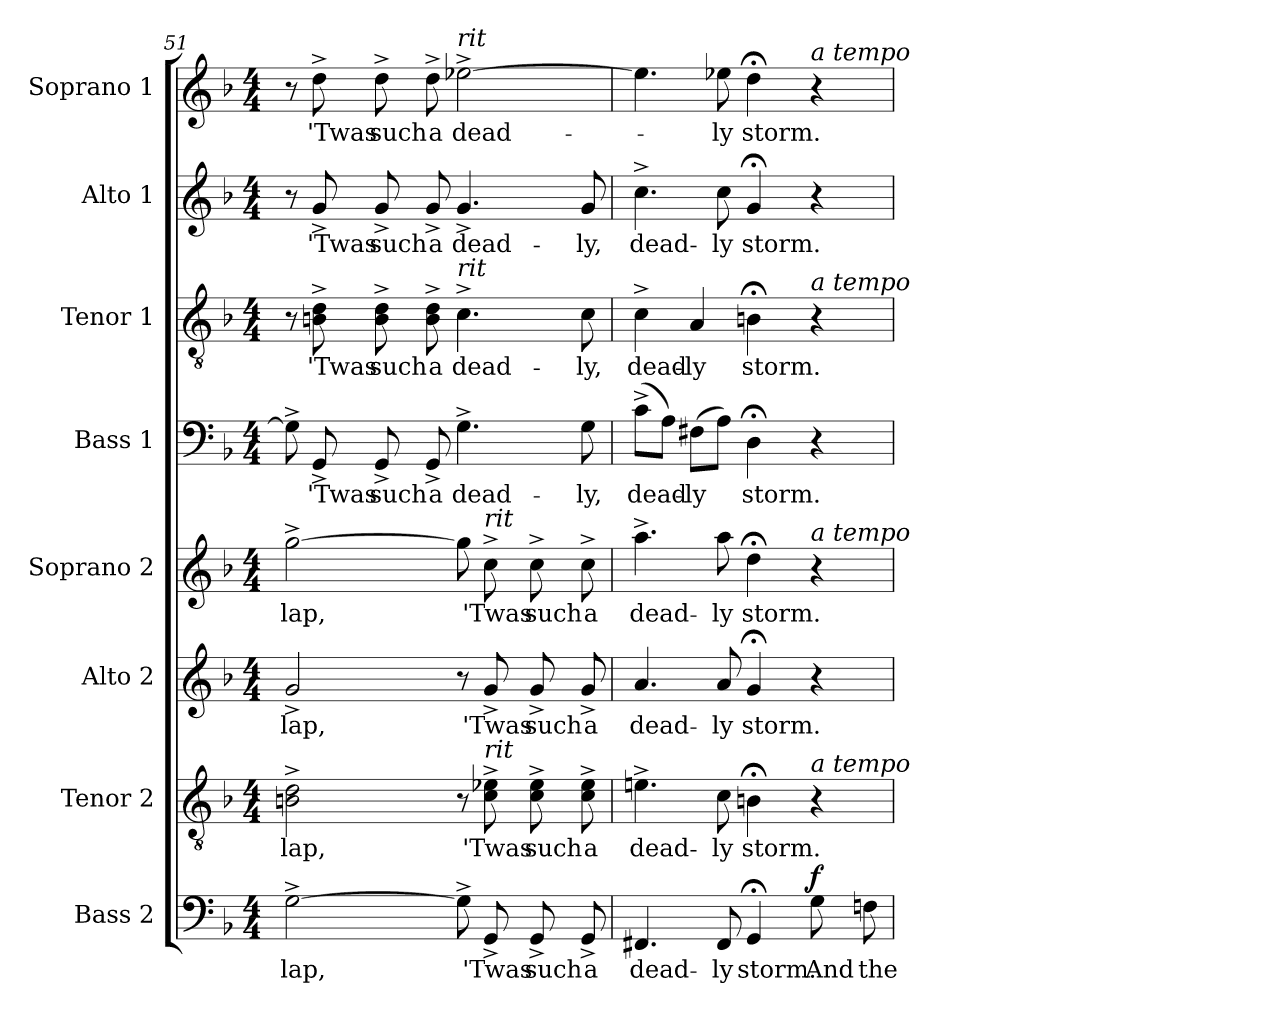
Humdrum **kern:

**kern	**text	**dynam	**kern	**text	**kern	**text	**kern	**text	**kern	**text	**kern	**text	**kern	**text	**kern	**text
*part8	*part8	*part8	*part7	*part7	*part6	*part6	*part5	*part5	*part4	*part4	*part3	*part3	*part2	*part2	*part1	*part1
*staff8	*staff8	*staff8	*staff7	*staff7	*staff6	*staff6	*staff5	*staff5	*staff4	*staff4	*staff3	*staff3	*staff2	*staff2	*staff1	*staff1
*I"Bass 2	*	*	*I"Tenor 2	*	*I"Alto 2	*	*I"Soprano 2	*	*I"Bass 1	*	*I"Tenor 1	*	*I"Alto 1	*	*I"Soprano 1	*
*I'B2.	*	*	*I'T2.	*	*I'A2.	*	*I'S2.	*	*I'B1.	*	*I'T1.	*	*I'A1.	*	*I'S1.	*
*clefF4	*	*	*clefGv2	*	*clefG2	*	*clefG2	*	*clefF4	*	*clefGv2	*	*clefG2	*	*clefG2	*
*	*	*	*ITrd7c12	*	*	*	*	*	*	*	*ITrd7c12	*	*	*	*	*
*k[b-]	*	*	*k[b-]	*	*k[b-]	*	*k[b-]	*	*k[b-]	*	*k[b-]	*	*k[b-]	*	*k[b-]	*
*F:	*	*	*F:	*	*F:	*	*F:	*	*F:	*	*F:	*	*F:	*	*F:	*
*M4/4	*	*	*M4/4	*	*M4/4	*	*M4/4	*	*M4/4	*	*M4/4	*	*M4/4	*	*M4/4	*
=51	=51	=51	=51	=51	=51	=51	=51	=51	=51	=51	=51	=51	=51	=51	=51	=51
!	!LO:LY:b:color=#000000	!	!	!	!	!	!	!	!	!	!	!	!	!	!	!
!	!	!	!	!LO:LY:b:color=#000000	!	!	!	!	!	!	!	!	!	!	!	!
!	!	!	!	!	!	!LO:LY:b:color=#000000	!	!	!	!	!	!	!	!	!	!
!	!	!	!	!	!	!	!	!LO:LY:b:color=#000000	!	!	!	!	!	!	!	!
[2G^i\	lap,	.	2BBni\^ 2Di^	lap,	2g^i/	lap,	[2gg^i\	lap,	8G^i\]	.	8r	.	8r	.	8r	.
!	!	!	!	!	!	!	!	!	!	!LO:LY:b:color=#000000	!	!	!	!	!	!
!	!	!	!	!	!	!	!	!	!	!	!	!LO:LY:b:color=#000000	!	!	!	!
!	!	!	!	!	!	!	!	!	!	!	!	!	!	!LO:LY:b:color=#000000	!	!
!	!	!	!	!	!	!	!	!	!	!	!	!	!	!	!	!LO:LY:b:color=#000000
.	.	.	.	.	.	.	.	.	8GG^i/	'Twas	8BBni\^ 8Di^	'Twas	8g^i/	'Twas	8dd^i\	'Twas
!	!	!	!	!	!	!	!	!	!	!LO:LY:b:color=#000000	!	!	!	!	!	!
!	!	!	!	!	!	!	!	!	!	!	!	!LO:LY:b:color=#000000	!	!	!	!
!	!	!	!	!	!	!	!	!	!	!	!	!	!	!LO:LY:b:color=#000000	!	!
!	!	!	!	!	!	!	!	!	!	!	!	!	!	!	!	!LO:LY:b:color=#000000
.	.	.	.	.	.	.	.	.	8GG^i/	such	8BBi\^ 8Di^	such	8g^i/	such	8dd^i\	such
!	!	!	!	!	!	!	!	!	!	!LO:LY:b:color=#000000	!	!	!	!	!	!
!	!	!	!	!	!	!	!	!	!	!	!	!LO:LY:b:color=#000000	!	!	!	!
!	!	!	!	!	!	!	!	!	!	!	!	!	!	!LO:LY:b:color=#000000	!	!
!	!	!	!	!	!	!	!	!	!	!	!	!	!	!	!	!LO:LY:b:color=#000000
.	.	.	.	.	.	.	.	.	8GG^i/	a	8BBi\^ 8Di^	a	8g^i/	a	8dd^i\	a
!	!	!	!	!	!	!	!	!	!	!LO:LY:b:color=#000000	!	!	!	!	!	!
!	!	!	!	!	!	!	!	!	!	!	!	!LO:LY:b:color=#000000	!	!	!	!
!	!	!	!	!	!	!	!	!	!	!	!	!	!	!LO:LY:b:color=#000000	!	!
!	!	!	!	!	!	!	!	!	!	!	!	!	!	!	!LO:TX:a:i:t=rit	!
!	!	!	!	!	!	!	!	!	!	!	!LO:TX:a:i:t=rit	!	!	!	!	!
!	!	!	!	!	!	!	!	!	!	!	!	!	!	!	!	!LO:LY:b:color=#000000
8G^i\]	.	.	8r	.	8r	.	8ggi\]	.	4.G^i\	dead-	4.C^i\	dead-	4.g^i/	dead-	[2ee-X^i\	dead-
!	!LO:LY:b:color=#000000	!	!	!	!	!	!	!	!	!	!	!	!	!	!	!
!	!	!	!	!LO:LY:b:color=#000000	!	!	!	!	!	!	!	!	!	!	!	!
!	!	!	!	!	!	!LO:LY:b:color=#000000	!	!	!	!	!	!	!	!	!	!
!	!	!	!	!	!	!	!LO:TX:a:i:t=rit	!	!	!	!	!	!	!	!	!
!	!	!	!LO:TX:a:i:t=rit	!	!	!	!	!	!	!	!	!	!	!	!	!
!	!	!	!	!	!	!	!	!LO:LY:b:color=#000000	!	!	!	!	!	!	!	!
8GG^i/	'Twas	.	8Ci\^ 8E-Xi^	'Twas	8g^i/	'Twas	8cc^i\	'Twas	.	.	.	.	.	.	.	.
!	!LO:LY:b:color=#000000	!	!	!	!	!	!	!	!	!	!	!	!	!	!	!
!	!	!	!	!LO:LY:b:color=#000000	!	!	!	!	!	!	!	!	!	!	!	!
!	!	!	!	!	!	!LO:LY:b:color=#000000	!	!	!	!	!	!	!	!	!	!
!	!	!	!	!	!	!	!	!LO:LY:b:color=#000000	!	!	!	!	!	!	!	!
8GG^i/	such	.	8Ci\^ 8E-i^	such	8g^i/	such	8cc^i\	such	.	.	.	.	.	.	.	.
!	!LO:LY:b:color=#000000	!	!	!	!	!	!	!	!	!	!	!	!	!	!	!
!	!	!	!	!LO:LY:b:color=#000000	!	!	!	!	!	!	!	!	!	!	!	!
!	!	!	!	!	!	!LO:LY:b:color=#000000	!	!	!	!	!	!	!	!	!	!
!	!	!	!	!	!	!	!	!LO:LY:b:color=#000000	!	!	!	!	!	!	!	!
!	!	!	!	!	!	!	!	!	!	!LO:LY:b:color=#000000	!	!	!	!	!	!
!	!	!	!	!	!	!	!	!	!	!	!	!LO:LY:b:color=#000000	!	!	!	!
!	!	!	!	!	!	!	!	!	!	!	!	!	!	!LO:LY:b:color=#000000	!	!
8GG^i/	a	.	8Ci\^ 8E-i^	a	8g^i/	a	8cc^i\	a	8Gi\	-ly,	8Ci\	-ly,	8gi/	-ly,	.	.
=52	=52	=52	=52	=52	=52	=52	=52	=52	=52	=52	=52	=52	=52	=52	=52	=52
!	!LO:LY:b:color=#000000	!	!	!	!	!	!	!	!	!	!	!	!	!	!	!
!	!	!	!	!LO:LY:b:color=#000000	!	!	!	!	!	!	!	!	!	!	!	!
!	!	!	!	!	!	!LO:LY:b:color=#000000	!	!	!	!	!	!	!	!	!	!
!	!	!	!	!	!	!	!	!LO:LY:b:color=#000000	!	!	!	!	!	!	!	!
!	!	!	!	!	!	!	!	!	!	!LO:LY:b:color=#000000	!	!	!	!	!	!
!	!	!	!	!	!	!	!	!	!	!	!	!LO:LY:b:color=#000000	!	!	!	!
!	!	!	!	!	!	!	!	!	!	!	!	!	!	!LO:LY:b:color=#000000	!	!
4.FF#Xi/	dead-	.	4.En^i\	dead-	4.ai/	dead-	4.aa^i\	dead-	(8c^i\L	dead-	4C^i\	dead-	4.cc^i\	dead-	4.ee-i\]	.
.	.	.	.	.	.	.	.	.	8Ai\J)	.	.	.	.	.	.	.
!	!	!	!	!	!	!	!	!	!	!LO:LY:b:color=#000000	!	!	!	!	!	!
!	!	!	!	!	!	!	!	!	!	!	!	!LO:LY:b:color=#000000	!	!	!	!
.	.	.	.	.	.	.	.	.	(8F#Xi\L	-ly	4AAi/	-ly	.	.	.	.
!	!LO:LY:b:color=#000000	!	!	!	!	!	!	!	!	!	!	!	!	!	!	!
!	!	!	!	!LO:LY:b:color=#000000	!	!	!	!	!	!	!	!	!	!	!	!
!	!	!	!	!	!	!LO:LY:b:color=#000000	!	!	!	!	!	!	!	!	!	!
!	!	!	!	!	!	!	!	!LO:LY:b:color=#000000	!	!	!	!	!	!	!	!
!	!	!	!	!	!	!	!	!	!	!	!	!	!	!LO:LY:b:color=#000000	!	!
!	!	!	!	!	!	!	!	!	!	!	!	!	!	!	!	!LO:LY:b:color=#000000
8FF#i/	-ly	.	8Ci\	-ly	8ai/	-ly	8aai\	-ly	8Ai\J)	.	.	.	8cci\	-ly	8ee-Xi\	-ly
!	!LO:LY:b:color=#000000	!	!	!	!	!	!	!	!	!	!	!	!	!	!	!
!	!	!	!	!LO:LY:b:color=#000000	!	!	!	!	!	!	!	!	!	!	!	!
!	!	!	!	!	!	!LO:LY:b:color=#000000	!	!	!	!	!	!	!	!	!	!
!	!	!	!	!	!	!	!	!LO:LY:b:color=#000000	!	!	!	!	!	!	!	!
!	!	!	!	!	!	!	!	!	!	!LO:LY:b:color=#000000	!	!	!	!	!	!
!	!	!	!	!	!	!	!	!	!	!	!	!LO:LY:b:color=#000000	!	!	!	!
!	!	!	!	!	!	!	!	!	!	!	!	!	!	!LO:LY:b:color=#000000	!	!
!	!	!	!	!	!	!	!	!	!	!	!	!	!	!	!	!LO:LY:b:color=#000000
4GG;i/	storm.	.	4BBn;i\	storm.	4g;i/	storm.	4dd;i\	storm.	4D;i\	storm.	4BBn;i\	storm.	4g;i/	storm.	4dd;i\	storm.
!	!	!	!	!	!	!	!	!	!	!	!	!	!	!	!LO:TX:a:i:t=a tempo	!
!	!	!	!	!	!	!	!	!	!	!	!LO:TX:a:i:t=a tempo	!	!	!	!	!
!	!	!	!	!	!	!	!LO:TX:a:i:t=a tempo	!	!	!	!	!	!	!	!	!
!	!	!	!LO:TX:a:i:t=a tempo	!	!	!	!	!	!	!	!	!	!	!	!	!
!	!LO:LY:b:color=#000000	!	!	!	!	!	!	!	!	!	!	!	!	!	!	!
8Gi\	And	f	4r	.	4r	.	4r	.	4r	.	4r	.	4r	.	4r	.
!	!LO:LY:b:color=#000000	!	!	!	!	!	!	!	!	!	!	!	!	!	!	!
8Fni\	the	.	.	.	.	.	.	.	.	.	.	.	.	.	.	.
=	=	=	=	=	=	=	=	=	=	=	=	=	=	=	=	=
*-	*-	*-	*-	*-	*-	*-	*-	*-	*-	*-	*-	*-	*-	*-	*-	*-
